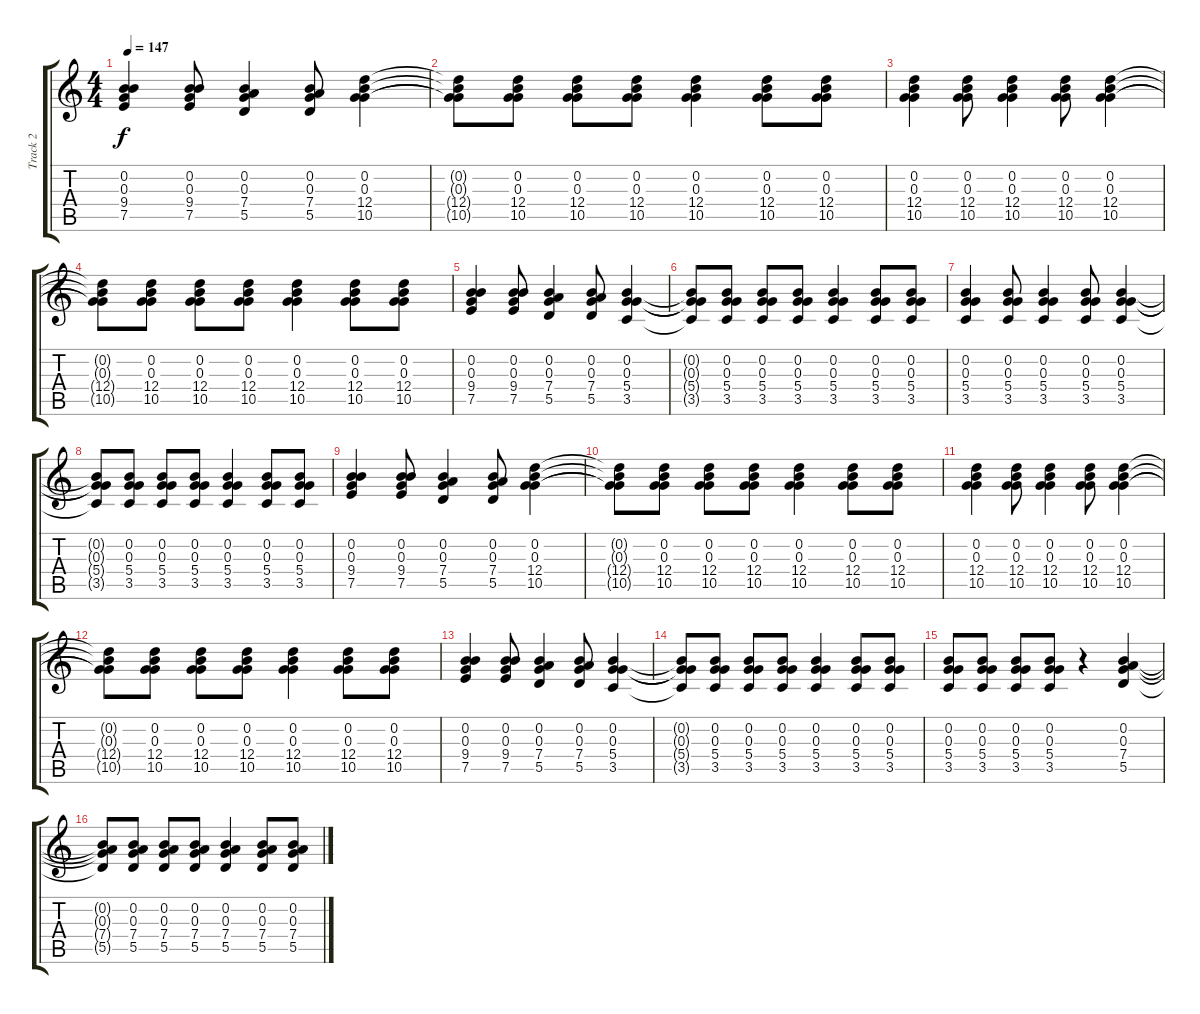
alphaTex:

\track ("Track 2" "Track 2") {instrument acousticguitarsteel}
\staff {score tabs}
\tuning (E4 B3 G3 D3 A2 E2) {hide}
\ts (4 4)
\tempo 147
\clef g2
\ks c
(0.2 0.3 9.4 7.5).4{dy f} (0.2 0.3 9.4 7.5).8 (0.2 0.3 7.4 5.5).4 (0.2 0.3 7.4 5.5).8 (0.2 0.3 12.4 10.5).4 |
(0.2{t} 0.3{t} 12.4{t} 10.5{t}).8 (0.2 0.3 12.4 10.5).8 (0.2 0.3 12.4 10.5).8 (0.2 0.3 12.4 10.5).8 (0.2 0.3 12.4 10.5).4 (0.2 0.3 12.4 10.5).8 (0.2 0.3 12.4 10.5).8 |
(0.2 0.3 12.4 10.5).4 (0.2 0.3 12.4 10.5).8 (0.2 0.3 12.4 10.5).4 (0.2 0.3 12.4 10.5).8 (0.2 0.3 12.4 10.5).4 |
(0.2{t} 0.3{t} 12.4{t} 10.5{t}).8 (0.2 0.3 12.4 10.5).8 (0.2 0.3 12.4 10.5).8 (0.2 0.3 12.4 10.5).8 (0.2 0.3 12.4 10.5).4 (0.2 0.3 12.4 10.5).8 (0.2 0.3 12.4 10.5).8 |
(0.2 0.3 9.4 7.5).4 (0.2 0.3 9.4 7.5).8 (0.2 0.3 7.4 5.5).4 (0.2 0.3 7.4 5.5).8 (0.2 0.3 5.4 3.5).4 |
(0.2{t} 0.3{t} 5.4{t} 3.5{t}).8 (0.2 0.3 5.4 3.5).8 (0.2 0.3 5.4 3.5).8 (0.2 0.3 5.4 3.5).8 (0.2 0.3 5.4 3.5).4 (0.2 0.3 5.4 3.5).8 (0.2 0.3 5.4 3.5).8 |
(0.2 0.3 5.4 3.5).4 (0.2 0.3 5.4 3.5).8 (0.2 0.3 5.4 3.5).4 (0.2 0.3 5.4 3.5).8 (0.2 0.3 5.4 3.5).4 |
(0.2{t} 0.3{t} 5.4{t} 3.5{t}).8 (0.2 0.3 5.4 3.5).8 (0.2 0.3 5.4 3.5).8 (0.2 0.3 5.4 3.5).8 (0.2 0.3 5.4 3.5).4 (0.2 0.3 5.4 3.5).8 (0.2 0.3 5.4 3.5).8 |
(0.2 0.3 9.4 7.5).4 (0.2 0.3 9.4 7.5).8 (0.2 0.3 7.4 5.5).4 (0.2 0.3 7.4 5.5).8 (0.2 0.3 12.4 10.5).4 |
(0.2{t} 0.3{t} 12.4{t} 10.5{t}).8 (0.2 0.3 12.4 10.5).8 (0.2 0.3 12.4 10.5).8 (0.2 0.3 12.4 10.5).8 (0.2 0.3 12.4 10.5).4 (0.2 0.3 12.4 10.5).8 (0.2 0.3 12.4 10.5).8 |
(0.2 0.3 12.4 10.5).4 (0.2 0.3 12.4 10.5).8 (0.2 0.3 12.4 10.5).4 (0.2 0.3 12.4 10.5).8 (0.2 0.3 12.4 10.5).4 |
(0.2{t} 0.3{t} 12.4{t} 10.5{t}).8 (0.2 0.3 12.4 10.5).8 (0.2 0.3 12.4 10.5).8 (0.2 0.3 12.4 10.5).8 (0.2 0.3 12.4 10.5).4 (0.2 0.3 12.4 10.5).8 (0.2 0.3 12.4 10.5).8 |
(0.2 0.3 9.4 7.5).4 (0.2 0.3 9.4 7.5).8 (0.2 0.3 7.4 5.5).4 (0.2 0.3 7.4 5.5).8 (0.2 0.3 5.4 3.5).4 |
(0.2{t} 0.3{t} 5.4{t} 3.5{t}).8 (0.2 0.3 5.4 3.5).8 (0.2 0.3 5.4 3.5).8 (0.2 0.3 5.4 3.5).8 (0.2 0.3 5.4 3.5).4 (0.2 0.3 5.4 3.5).8 (0.2 0.3 5.4 3.5).8 |
(0.2 0.3 5.4 3.5).8 (0.2 0.3 5.4 3.5).8 (0.2 0.3 5.4 3.5).8 (0.2 0.3 5.4 3.5).8 r.4 (0.2 0.3 7.4 5.5).4 |
(0.2{t} 0.3{t} 7.4{t} 5.5{t}).8 (0.2 0.3 7.4 5.5).8 (0.2 0.3 7.4 5.5).8 (0.2 0.3 7.4 5.5).8 (0.2 0.3 7.4 5.5).4 (0.2 0.3 7.4 5.5).8 (0.2 0.3 7.4 5.5).8
